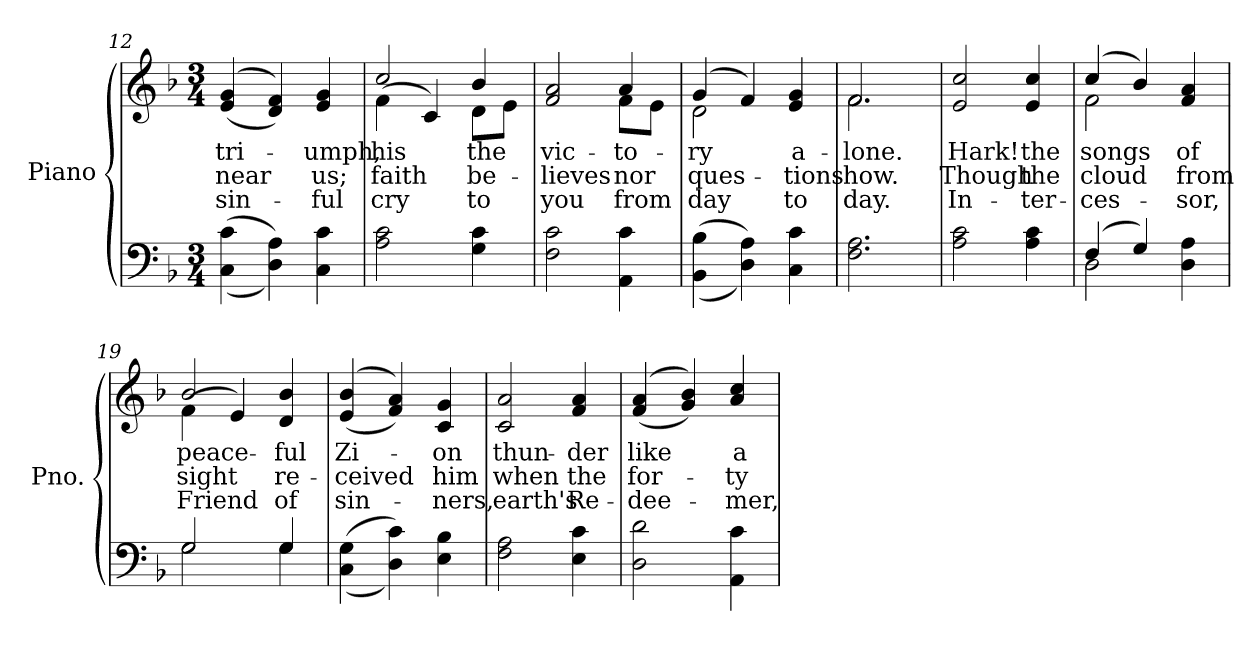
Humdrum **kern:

**kern	**kern	**text	**text	**text
*part2	*part1	*part1	*part1	*part1
*staff2	*staff1	*staff1	*staff1	*staff1
*I"Piano	*I"Piano	*	*	*
*I'Pno.	*I'Pno.	*	*	*
*clefF4	*clefG2	*	*	*
*k[b-]	*k[b-]	*	*	*
*F:	*F:	*	*	*
*M3/4	*M3/4	*	*	*
=12	=12	=12	=12	=12
!	!	!LO:LY:b:color=#000000	!LO:LY:b:color=#000000	!LO:LY:b:color=#000000
((4Ci\ 4ci	((4ei/ 4gi	tri-	near	sin-
4Di\ 4Ai))	4di/ 4fi))	.	.	.
!	!	!LO:LY:b:color=#000000	!LO:LY:b:color=#000000	!LO:LY:b:color=#000000
4Ci\ 4ci	4ei/ 4gi	-umph,	us;	-ful
=13	=13	=13	=13	=13
!	!	!LO:LY:b:color=#000000	!LO:LY:b:color=#000000	!LO:LY:b:color=#000000
*	*^	*	*	*
2Ai\ 2ci	2cci/	(4fi\	his	faith	cry
.	.	4ci/)	.	.	.
!	!	!	!LO:LY:b:color=#000000	!LO:LY:b:color=#000000	!LO:LY:b:color=#000000
4Gi\ 4ci	4b-i/	8di\L	the	be-	to
.	.	8ei\J	.	.	.
=14	=14	=14	=14	=14	=14
!	!	!	!LO:LY:b:color=#000000	!LO:LY:b:color=#000000	!LO:LY:b:color=#000000
2Fi\ 2ci	2fi/ 2ai	2ryy	vic-	-lieves	you
!	!	!	!LO:LY:b:color=#000000	!LO:LY:b:color=#000000	!LO:LY:b:color=#000000
4AAi\ 4ci	4ai/	8fi\L	-to-	nor	from
.	.	8ei\J	.	.	.
=15	=15	=15	=15	=15	=15
!	!	!	!LO:LY:b:color=#000000	!LO:LY:b:color=#000000	!LO:LY:b:color=#000000
((4BB-i\ 4B-i	(4gi/	2di\	-ry	ques-	day
4Di\ 4Ai))	4fi/)	.	.	.	.
!	!	!	!LO:LY:b:color=#000000	!LO:LY:b:color=#000000	!LO:LY:b:color=#000000
4Ci\ 4ci	4ei/ 4gi	4ryy	a-	-tions	to
=16	=16	=16	=16	=16	=16
!	!	!	!LO:LY:b:color=#000000	!LO:LY:b:color=#000000	!LO:LY:b:color=#000000
2.Fi\ 2.Ai	2.fi/	2.fi\	-lone.	how.	day.
*	*v	*v	*	*	*
!!LO:LB:g=z
=17	=17	=17	=17	=17
*	*^	*	*	*
!	!	!	!LO:LY:b:color=#000000	!LO:LY:b:color=#000000	!LO:LY:b:color=#000000
*	*v	*v	*	*	*
2Ai\ 2ci	2ei/ 2cci	Hark!	Though	In-
!	!	!LO:LY:b:color=#000000	!LO:LY:b:color=#000000	!LO:LY:b:color=#000000
4Ai\ 4ci	4ei/ 4cci	the	the	-ter-
=18	=18	=18	=18	=18
*^	*	*	*	*
!	!	!	!LO:LY:b:color=#000000	!LO:LY:b:color=#000000	!LO:LY:b:color=#000000
*	*	*^	*	*	*
(4Fi/	2Di\	(4cci/	2fi\	songs	cloud	-ces-
4Gi/)	.	4b-i/)	.	.	.	.
!	!	!	!	!LO:LY:b:color=#000000	!LO:LY:b:color=#000000	!LO:LY:b:color=#000000
4Di\ 4Ai	4ryy	4fi/ 4ai	4ryy	of	from	-sor,
=19	=19	=19	=19	=19	=19	=19
!	!	!	!	!LO:LY:b:color=#000000	!LO:LY:b:color=#000000	!LO:LY:b:color=#000000
2Gi/	2Gi\	2b-i/	(4fi\	peace-	sight	Friend
.	.	.	4ei/)	.	.	.
!	!	!	!	!LO:LY:b:color=#000000	!LO:LY:b:color=#000000	!LO:LY:b:color=#000000
4Gi/	4Gi\	4di/ 4b-i	4ryy	-ful	re-	of
*v	*v	*	*	*	*	*
*	*v	*v	*	*	*
=20	=20	=20	=20	=20
*^	*^	*	*	*
!	!	!	!	!LO:LY:b:color=#000000	!LO:LY:b:color=#000000	!LO:LY:b:color=#000000
*v	*v	*	*	*	*	*
*	*v	*v	*	*	*
((4Ci\ 4Gi	((4ei/ 4b-i	Zi-	-ceived	sin-
4Di\ 4ci))	4fi/ 4ai))	.	.	.
!	!	!LO:LY:b:color=#000000	!LO:LY:b:color=#000000	!LO:LY:b:color=#000000
4Ei\ 4B-i	4ci/ 4gi	-on	him	-ners,
=21	=21	=21	=21	=21
!	!	!LO:LY:b:color=#000000	!LO:LY:b:color=#000000	!LO:LY:b:color=#000000
2Fi\ 2Ai	2ci/ 2ai	thun-	when	earth's
!	!	!LO:LY:b:color=#000000	!LO:LY:b:color=#000000	!LO:LY:b:color=#000000
4Ei\ 4ci	4fi/ 4ai	-der	the	Re-
=22	=22	=22	=22	=22
!	!	!LO:LY:b:color=#000000	!LO:LY:b:color=#000000	!LO:LY:b:color=#000000
2Di\ 2di	((4fi/ 4ai	like	for-	-dee-
.	4gi/ 4b-i))	.	.	.
!	!	!LO:LY:b:color=#000000	!LO:LY:b:color=#000000	!LO:LY:b:color=#000000
4AAi\ 4ci	4ai/ 4cci	a	-ty	-mer,
=	=	=	=	=
*-	*-	*-	*-	*-
